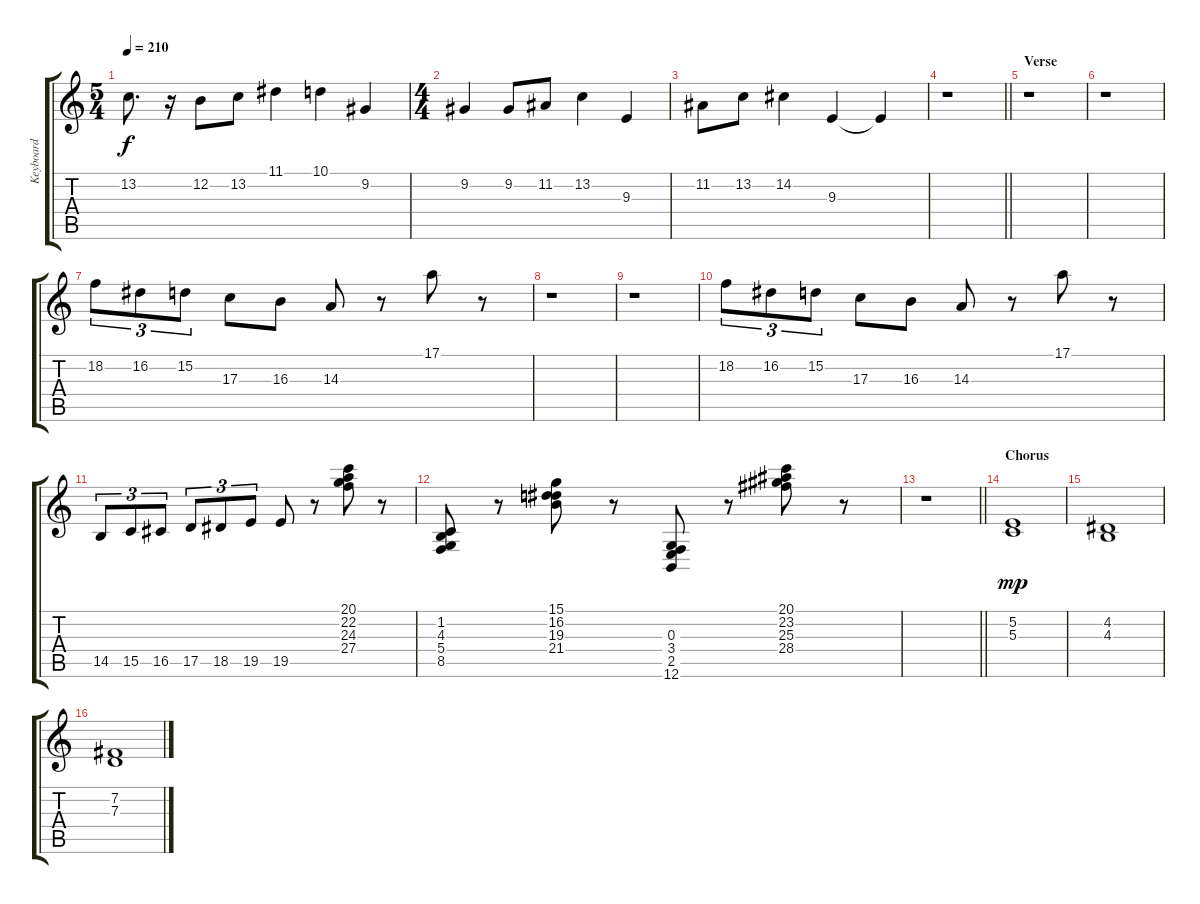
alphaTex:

\track ("Keyboard" "Keyboard") {instrument drawbarorgan}
\staff {score tabs}
\tuning (E4 B3 G3 D3 A2 E2) {hide}
\ts (5 4)
\tempo 210
\clef g2
\ks c
13.2.8{d dy f} r.16 12.2.8 13.2.8 11.1.4 10.1.4 9.2.4 |
\ts (4 4)
9.2.4 9.2.8 11.2.8 13.2.4 9.3.4 |
11.2.8 13.2.8 14.2.4 9.3.4 9.3{t}.4 |
\barLineRight lightlight
r.1 |
\section ("" "Verse")
r.1 |
r.1 |
18.2.8{tu (3 2)} 16.2.8{tu (3 2)} 15.2.8{tu (3 2)} 17.3.8 16.3.8 14.3.8 r.8 17.1.8 r.8 |
r.1 |
r.1 |
18.2.8{tu (3 2)} 16.2.8{tu (3 2)} 15.2.8{tu (3 2)} 17.3.8 16.3.8 14.3.8 r.8 17.1.8 r.8 |
14.5.8{tu (3 2) instrument acousticgrandpiano} 15.5.8{tu (3 2)} 16.5.8{tu (3 2)} 17.5.8{tu (3 2)} 18.5.8{tu (3 2)} 19.5.8{tu (3 2)} 19.5.8 r.8 (20.1 22.2 24.3 27.4).8 r.8 |
(1.2 4.3 5.4 8.5).8 r.8 (15.1 16.2 19.3 21.4).8 r.8 (0.3 3.4 2.5 12.6).8 r.8 (20.1 23.2 25.3 28.4).8 r.8 |
\barLineRight lightlight
r.1 |
\section ("" "Chorus")
(5.2 5.3).1{dy mp instrument drawbarorgan} |
(4.2 4.3).1 |
(7.2 7.3).1
